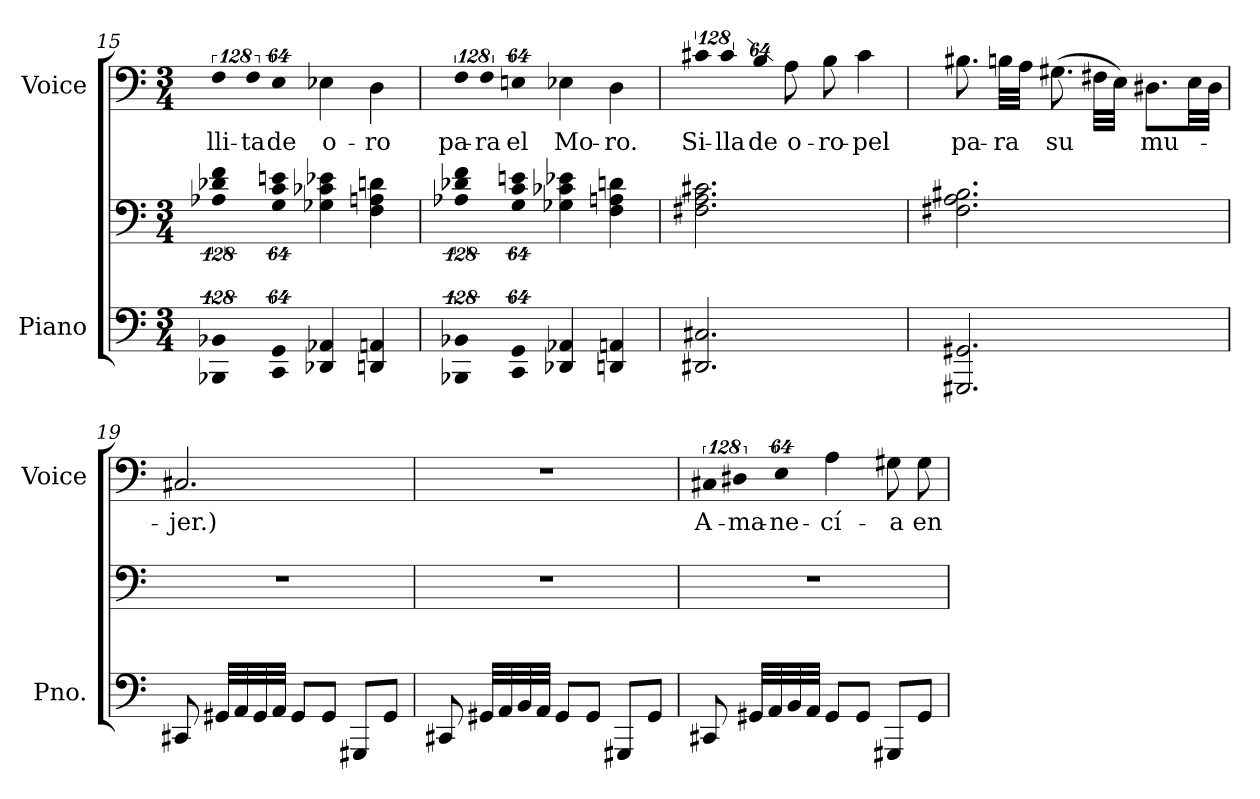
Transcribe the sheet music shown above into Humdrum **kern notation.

**kern	**kern	**kern	**text
*part2	*part2	*part1	*part1
*staff3	*staff2	*staff1	*staff1
*I"Piano	*	*I"Voice	*
*I'Pno.	*	*I'Voice	*
*clefF4	*clefF4	*clefF4	*
*k[]	*k[]	*k[]	*
*M3/4	*M3/4	*M3/4	*
=15	=15	=15	=15
!LO:N:vis=4	!LO:N:vis=4	!LO:N:vis=8	!
!	!	!	!LO:LY:b:color=#000000
512%85BBB-Xi/ 512%85BB-Xi	512%85A-Xi\ 512%85d-Xi 512%85fi	1024%85Fi\	-lli-
!	!	!LO:N:vis=8	!
!	!	!	!LO:LY:b:color=#000000
.	.	1024%85Fi\	-ta
!LO:N:vis=8	!LO:N:vis=8	!LO:N:vis=8	!
!	!	!	!LO:LY:b:color=#000000
512%43CCi/ 512%43GGi	512%43Gi\ 512%43ci 512%43eni	512%43Ei\	de
!	!	!	!LO:LY:b:color=#000000
4DD-Xi/ 4AA-Xi	4G-Xi\ 4c-Xi 4e-Xi	4E-Xi\	o-
!	!	!	!LO:LY:b:color=#000000
4DDni/ 4AAni	4Fi\ 4Ani 4dni	4Di\	-ro
=16	=16	=16	=16
!LO:N:vis=4	!LO:N:vis=4	!LO:N:vis=8	!
!	!	!	!LO:LY:b:color=#000000
512%85BBB-Xi/ 512%85BB-Xi	512%85A-Xi\ 512%85d-Xi 512%85fi	1024%85Fi\	pa-
!	!	!LO:N:vis=8	!
!	!	!	!LO:LY:b:color=#000000
.	.	1024%85Fi\	-ra
!LO:N:vis=8	!LO:N:vis=8	!LO:N:vis=8	!
!	!	!	!LO:LY:b:color=#000000
512%43CCi/ 512%43GGi	512%43Gi\ 512%43ci 512%43eni	512%43Eni\	el
!	!	!	!LO:LY:b:color=#000000
4DD-Xi/ 4AA-Xi	4G-Xi\ 4c-Xi 4e-Xi	4E-Xi\	Mo-
!	!	!	!LO:LY:b:color=#000000
4DDni/ 4AAni	4Fi\ 4Ani 4dni	4Di\	-ro.
!!LO:PB:g=z
=17	=17	=17	=17
!	!	!LO:N:vis=8	!
!	!	!	!LO:LY:b:color=#000000
2.DD#Xi/ 2.C#Xi	2.F#Xi\ 2.Ai 2.c#Xi	1024%85c#Xi\	Si-
!	!	!LO:N:vis=8	!
!	!	!	!LO:LY:b:color=#000000
.	.	1024%85c#i\	-lla
!	!	!LO:N:vis=8	!
!	!	!	!LO:LY:b:color=#000000
.	.	512%43Bi\	de
!	!	!	!LO:LY:b:color=#000000
.	.	8Ai\	o-
!	!	!	!LO:LY:b:color=#000000
.	.	8Bi\	-ro-
!	!	!	!LO:LY:b:color=#000000
.	.	4c#i\	-pel
=18	=18	=18	=18
!	!	!	!LO:LY:b:color=#000000
2.GGG#Xi/ 2.GG#Xi	2.F#Xi\ 2.Ai 2.B#Xi	8.B#Xi\	pa-
!	!	!	!LO:LY:b:color=#000000
.	.	32Bni\LLL	-ra
.	.	32Ai\JJJ	.
!	!	!	!LO:LY:b:color=#000000
.	.	(8.G#Xi\	su
.	.	32F#Xi\LLL	.
.	.	32Ei\JJJ)	.
!	!	!	!LO:LY:b:color=#000000
.	.	8.D#Xi\L	mu-
.	.	32Ei\LL	.
.	.	32D#i\JJJ	.
!!LO:LB:g=z
=19	=19	=19	=19
!	!LO:N:vis=1	!	!
!	!	!	!LO:LY:b:color=#000000
8CC#Xi/	2.r	2.C#Xi/	-jer.)
32GG#Xi/LLL	.	.	.
32AAi/	.	.	.
32GG#i/	.	.	.
32AAi/JJJ	.	.	.
8GG#i/L	.	.	.
8GG#i/J	.	.	.
8GGG#Xi/L	.	.	.
8GG#i/J	.	.	.
=20	=20	=20	=20
!	!LO:N:vis=1	!LO:N:vis=1	!
8CC#Xi/	2.r	2.r	.
32GG#Xi/LLL	.	.	.
32AAi/	.	.	.
32BBi/	.	.	.
32AAi/JJJ	.	.	.
8GG#i/L	.	.	.
8GG#i/J	.	.	.
8GGG#Xi/L	.	.	.
8GG#i/J	.	.	.
!!LO:LB:g=z
=21	=21	=21	=21
!	!LO:N:vis=1	!LO:N:vis=8	!
!	!	!	!LO:LY:b:color=#000000
8CC#Xi/	2.r	1024%85C#Xi/	A-
!	!	!LO:N:vis=8	!
!	!	!	!LO:LY:b:color=#000000
.	.	1024%85D#Xi/	-ma-
32GG#Xi/LLL	.	.	.
32AAi/	.	.	.
!	!	!LO:N:vis=8	!
!	!	!	!LO:LY:b:color=#000000
.	.	512%43Ei\	-ne-
32BBi/	.	.	.
32AAi/JJJ	.	.	.
!	!	!	!LO:LY:b:color=#000000
8GG#i/L	.	4Ai\	-cí-
8GG#i/J	.	.	.
!	!	!	!LO:LY:b:color=#000000
8GGG#Xi/L	.	8G#Xi\	-a
!	!	!	!LO:LY:b:color=#000000
8GG#i/J	.	8G#i\	en
=	=	=	=
*-	*-	*-	*-
